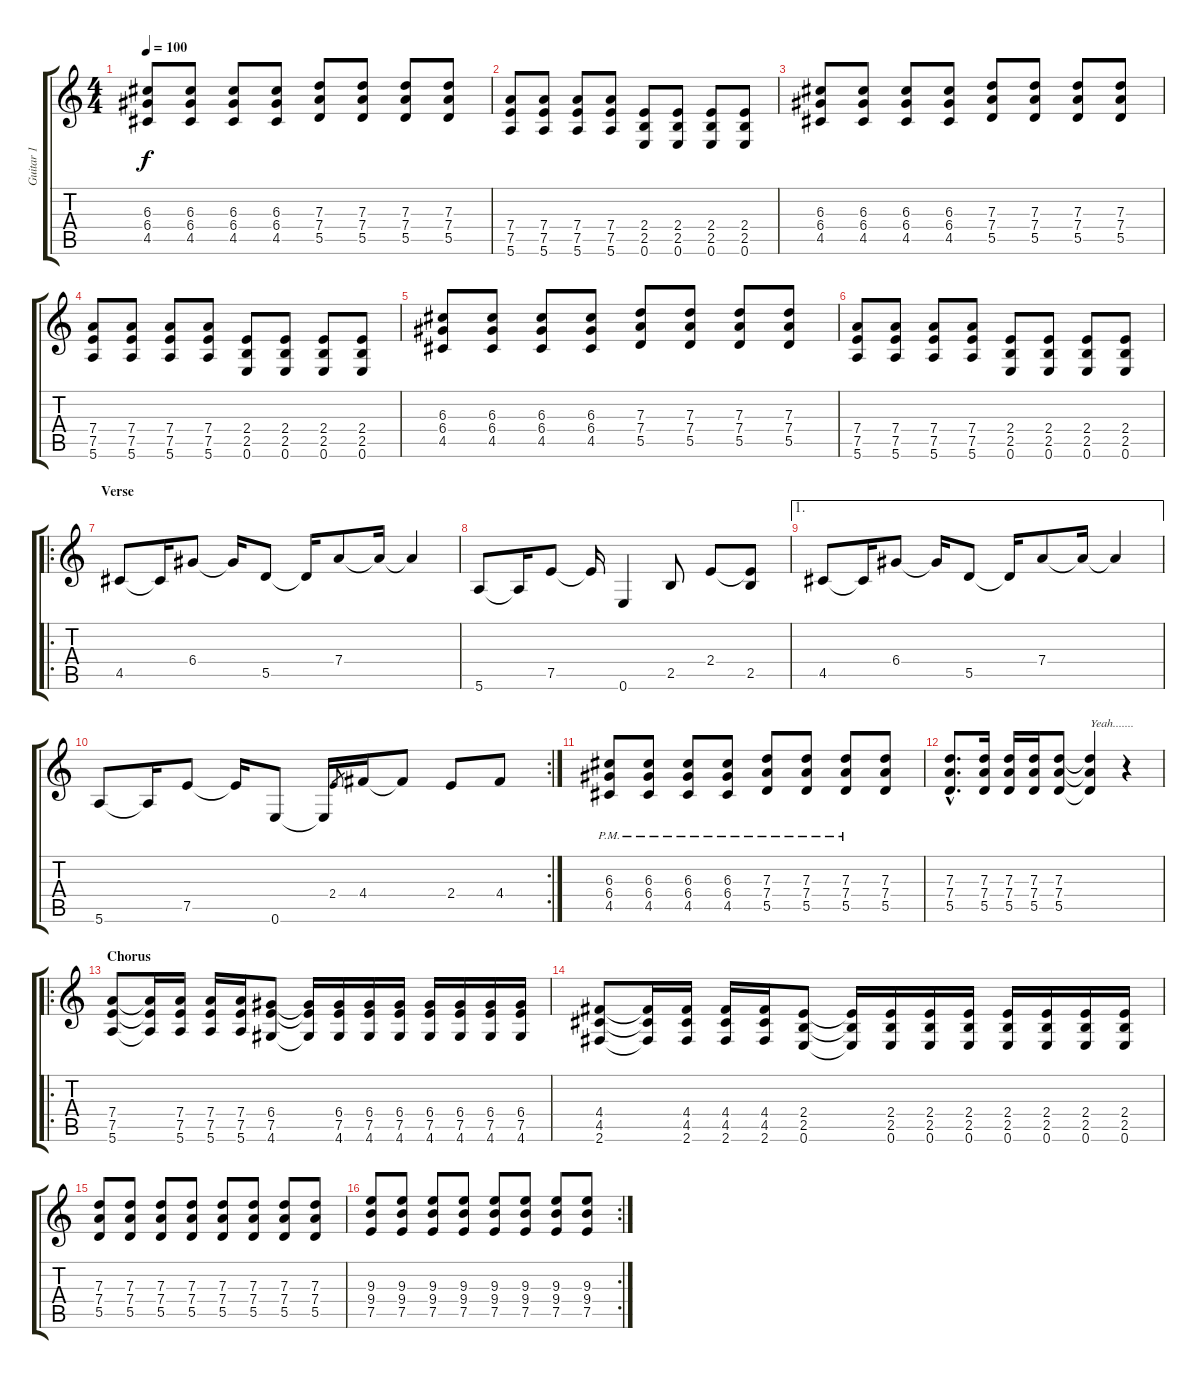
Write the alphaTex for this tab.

\track ("Guitar 1" "Guitar 1") {instrument distortionguitar}
\staff {score tabs}
\tuning (E4 B3 G3 D3 A2 E2) {hide}
\ts (4 4)
\tempo 100
\clef g2
\ks c
(6.3 6.4 4.5).8{dy f} (6.3 6.4 4.5).8 (6.3 6.4 4.5).8 (6.3 6.4 4.5).8 (7.3 7.4 5.5).8 (7.3 7.4 5.5).8 (7.3 7.4 5.5).8 (7.3 7.4 5.5).8 |
(7.4 7.5 5.6).8 (7.4 7.5 5.6).8 (7.4 7.5 5.6).8 (7.4 7.5 5.6).8 (2.4 2.5 0.6).8 (2.4 2.5 0.6).8 (2.4 2.5 0.6).8 (2.4 2.5 0.6).8 |
(6.3 6.4 4.5).8 (6.3 6.4 4.5).8 (6.3 6.4 4.5).8 (6.3 6.4 4.5).8 (7.3 7.4 5.5).8 (7.3 7.4 5.5).8 (7.3 7.4 5.5).8 (7.3 7.4 5.5).8 |
(7.4 7.5 5.6).8 (7.4 7.5 5.6).8 (7.4 7.5 5.6).8 (7.4 7.5 5.6).8 (2.4 2.5 0.6).8 (2.4 2.5 0.6).8 (2.4 2.5 0.6).8 (2.4 2.5 0.6).8 |
(6.3 6.4 4.5).8 (6.3 6.4 4.5).8 (6.3 6.4 4.5).8 (6.3 6.4 4.5).8 (7.3 7.4 5.5).8 (7.3 7.4 5.5).8 (7.3 7.4 5.5).8 (7.3 7.4 5.5).8 |
(7.4 7.5 5.6).8 (7.4 7.5 5.6).8 (7.4 7.5 5.6).8 (7.4 7.5 5.6).8 (2.4 2.5 0.6).8 (2.4 2.5 0.6).8 (2.4 2.5 0.6).8 (2.4 2.5 0.6).8 |
\ro
\section ("" "Verse")
4.5.8 4.5{t}.16 6.4.8 6.4{t}.16 5.5.8 5.5{t}.16 7.4.8 7.4{t}.16 7.4{t}.4 |
5.6.8 5.6{t}.16 7.5.8 7.5{t}.16 0.6.4 2.5.8 2.4.8 (2.4{t} 2.5).8 |
\ae 1
4.5.8 4.5{t}.16 6.4.8 6.4{t}.16 5.5.8 5.5{t}.16 7.4.8 7.4{t}.16 7.4{t}.4 |
\rc 2
5.6.8 5.6{t}.16 7.5.8 7.5{t}.16 0.6.8 0.6{t}.16 2.4.8{gr} 4.4.16 4.4{t}.8 2.4.8 4.4.8 |
(6.3{pm} 6.4{pm} 4.5{pm}).8 (6.3{pm} 6.4{pm} 4.5{pm}).8 (6.3{pm} 6.4{pm} 4.5{pm}).8 (6.3{pm} 6.4{pm} 4.5{pm}).8 (7.3{pm} 7.4{pm} 5.5{pm}).8 (7.3{pm} 7.4{pm} 5.5{pm}).8 (7.3{pm} 7.4{pm} 5.5{pm}).8 (7.3 7.4 5.5).8 |
(7.3{hac} 7.4{hac} 5.5{hac}).8{d} (7.3 7.4 5.5).16 (7.3 7.4 5.5).16 (7.3 7.4 5.5).16 (7.3 7.4 5.5).8 (7.3{t} 7.4{t} 5.5{t}).4{txt "Yeah......."} r.4 |
\ro
\section ("" "Chorus")
(7.4 7.5 5.6).8 (7.4{t} 7.5{t} 5.6{t}).16 (7.4 7.5 5.6).16 (7.4 7.5 5.6).16 (7.4 7.5 5.6).16 (6.4 7.5 4.6).8 (6.4{t} 7.5{t} 4.6{t}).16 (6.4 7.5 4.6).16 (6.4 7.5 4.6).16 (6.4 7.5 4.6).16 (6.4 7.5 4.6).16 (6.4 7.5 4.6).16 (6.4 7.5 4.6).16 (6.4 7.5 4.6).16 |
(4.4 4.5 2.6).8 (4.4{t} 4.5{t} 2.6{t}).16 (4.4 4.5 2.6).16 (4.4 4.5 2.6).16 (4.4 4.5 2.6).16 (2.4 2.5 0.6).8 (2.4{t} 2.5{t} 0.6{t}).16 (2.4 2.5 0.6).16 (2.4 2.5 0.6).16 (2.4 2.5 0.6).16 (2.4 2.5 0.6).16 (2.4 2.5 0.6).16 (2.4 2.5 0.6).16 (2.4 2.5 0.6).16 |
(7.3 7.4 5.5).8 (7.3 7.4 5.5).8 (7.3 7.4 5.5).8 (7.3 7.4 5.5).8 (7.3 7.4 5.5).8 (7.3 7.4 5.5).8 (7.3 7.4 5.5).8 (7.3 7.4 5.5).8 |
\rc 2
(9.3 9.4 7.5).8 (9.3 9.4 7.5).8 (9.3 9.4 7.5).8 (9.3 9.4 7.5).8 (9.3 9.4 7.5).8 (9.3 9.4 7.5).8 (9.3 9.4 7.5).8 (9.3 9.4 7.5).8
